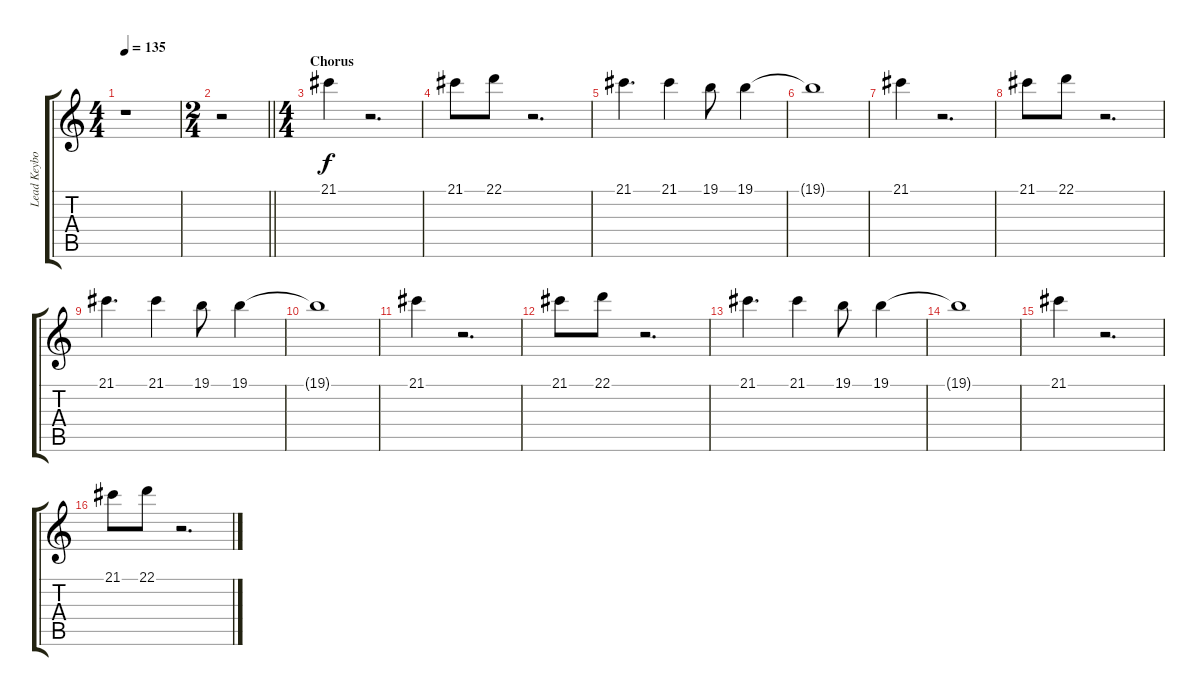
\track ("Lead Keyboard" "Lead Keybo") {instrument stringensemble1}
\staff {score tabs}
\tuning (E4 B3 G3 D3 A2 E2) {hide}
\ts (4 4)
\tempo 135
\clef g2
\ks c
r.1{dy f} |
\ts (2 4)
\barLineRight lightlight
r.2 |
\ts (4 4)
\section ("" "Chorus")
21.1.4 r.2{d} |
21.1.8 22.1.8 r.2{d} |
21.1.4{d} 21.1.4 19.1.8 19.1.4 |
19.1{t}.1 |
21.1.4 r.2{d} |
21.1.8 22.1.8 r.2{d} |
21.1.4{d} 21.1.4 19.1.8 19.1.4 |
19.1{t}.1 |
21.1.4 r.2{d} |
21.1.8 22.1.8 r.2{d} |
21.1.4{d} 21.1.4 19.1.8 19.1.4 |
19.1{t}.1 |
21.1.4 r.2{d} |
21.1.8 22.1.8 r.2{d}
